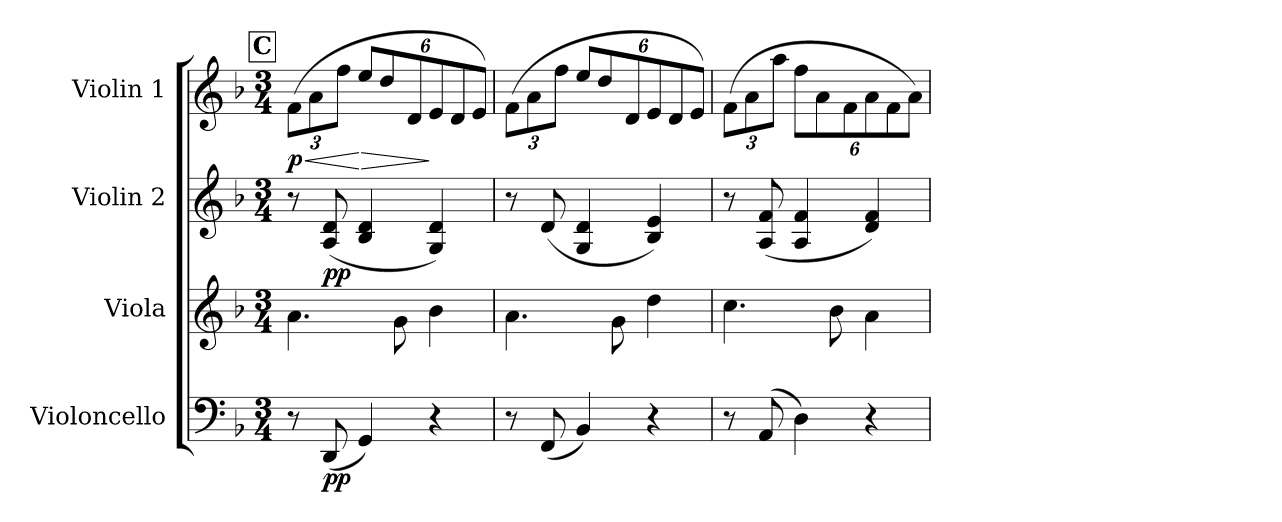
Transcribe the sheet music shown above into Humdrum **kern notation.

**kern	**dynam	**kern	**kern	**dynam	**kern	**dynam
*part4	*part4	*part3	*part2	*part2	*part1	*part1
*staff4	*staff4	*staff3	*staff2	*staff2	*staff1	*staff1
*I"Violoncello	*	*I"Viola	*I"Violin 2	*	*I"Violin 1	*
*I'Vc	*	*I'Vla	*I'Vln	*	*I'Vln	*
!!LO:LB:g=z
*clefF4	*	*clefG2	*clefG2	*	*clefG2	*
*k[b-]	*	*k[b-]	*k[b-]	*	*k[b-]	*
*M3/4	*	*M3/4	*M3/4	*	*M3/4	*
!!LO:REH:place=s1:a:B:cj:fs=14:t=C
=89	=89	=89	=89	=89	=89	=89
!	!	!	!	!	!	!LO:HP:b
!	!	!	!	!	!	!LO:DY:n=1:b
8r	.	4.a\	8r	.	(12f\L	< p
.	.	.	.	.	12a\	.
!	!LO:DY:b	!	!	!LO:DY:b	!	!
(8DD/	pp	.	(8A/ 8d/	pp	.	.
.	.	.	.	.	12ff\J	.
!	!	!	!	!	!	!LO:HP:n=1:b
4GG/)	.	.	4B-/ 4d/	.	12ee/L	[ >
.	.	.	.	.	12dd/	.
.	.	8g\	.	.	.	.
.	.	.	.	.	12d/	.
4r	.	4b-\	4G/ 4d/)	.	12e/	]
.	.	.	.	.	12d/	.
.	.	.	.	.	12e/J)	.
=90	=90	=90	=90	=90	=90	=90
*	*	*	*	*	*Xbrackettup	*
8r	.	4.a\	8r	.	(12f\L	.
.	.	.	.	.	12a\	.
(8FF/	.	.	(8d/	.	.	.
.	.	.	.	.	12ff\J	.
*	*	*	*	*	*brackettup	*
4BB-/)	.	.	4G/ 4d/	.	12ee/L	.
.	.	.	.	.	12dd/	.
.	.	8g\	.	.	.	.
.	.	.	.	.	12d/	.
4r	.	4dd\	4B-/ 4e/)	.	12e/	.
.	.	.	.	.	12d/	.
.	.	.	.	.	12e/J)	.
=91	=91	=91	=91	=91	=91	=91
*	*	*	*	*	*Xbrackettup	*
8r	.	4.cc\	8r	.	(12f\L	.
.	.	.	.	.	12a\	.
(8AA/	.	.	(8A/ 8f/	.	.	.
.	.	.	.	.	12aa\J	.
*	*	*	*	*	*brackettup	*
4D\)	.	.	4A/ 4f/	.	12ff\L	.
.	.	.	.	.	12a\	.
.	.	8b-\	.	.	.	.
.	.	.	.	.	12f\	.
4r	.	4a\	4d/ 4f/)	.	12a\	.
.	.	.	.	.	12f\	.
.	.	.	.	.	12a\J)	.
=	=	=	=	=	=	=
*-	*-	*-	*-	*-	*-	*-
